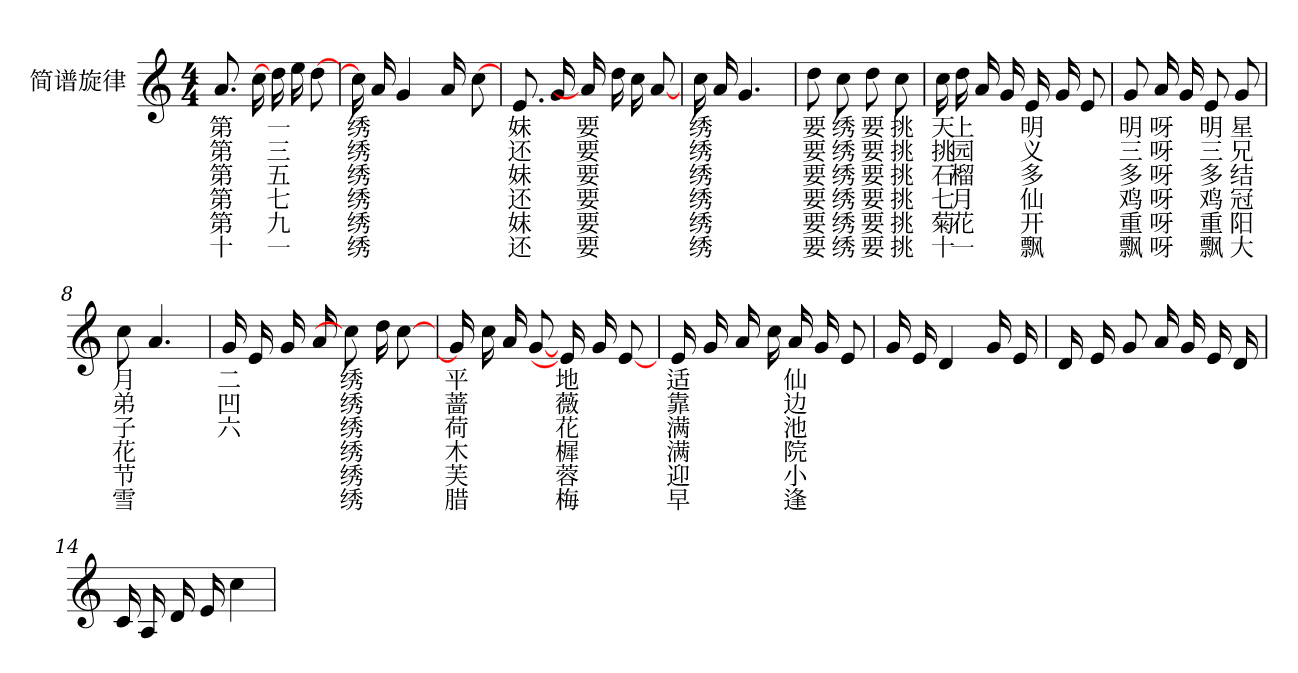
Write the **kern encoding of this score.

**kern	**text	**text	**text	**text	**text	**text
*part1	*part1	*part1	*part1	*part1	*part1	*part1
*staff1	*staff1	*staff1	*staff1	*staff1	*staff1	*staff1
*I"简谱旋律	*	*	*	*	*	*
*k[]	*	*	*	*	*	*
*M4/4	*	*	*	*	*	*
=1	=1	=1	=1	=1	=1	=1
8.a	第	第	第	第	第	十
16cc	.	.	.	.	.	.
16dd]	一	三	五	七	九	一
16ee	.	.	.	.	.	.
[8dd	.	.	.	.	.	.
=2	=2	=2	=2	=2	=2	=2
16cc]	绣	绣	绣	绣	绣	绣
16a	.	.	.	.	.	.
4g	.	.	.	.	.	.
16a	.	.	.	.	.	.
[8cc	.	.	.	.	.	.
=3	=3	=3	=3	=3	=3	=3
8.e	妹	还	妹	还	妺	还
16g	.	.	.	.	.	.
16a]	要	要	要	要	要	要
16dd	.	.	.	.	.	.
16cc	.	.	.	.	.	.
[8a	.	.	.	.	.	.
=4	=4	=4	=4	=4	=4	=4
16cc	绣	绣	绣	绣	绣	绣
16a	.	.	.	.	.	.
4.g	.	.	.	.	.	.
=5	=5	=5	=5	=5	=5	=5
8dd	要	要	要	要	要	要
8cc	绣	绣	绣	绣	绣	绣
8dd	要	要	要	要	要	要
8cc	挑	挑	挑	挑	挑	挑
=6	=6	=6	=6	=6	=6	=6
16cc	天	挑	石	七	菊	十
16dd	上	园	榴	月	花	一
16a	.	.	.	.	.	.
16g	.	.	.	.	.	.
16e	明	义	多	仙	开	飘
16g	.	.	.	.	.	.
8e	.	.	.	.	.	.
=7	=7	=7	=7	=7	=7	=7
8g	明	三	多	鸡	重	飘
16a	呀	呀	呀	呀	呀	呀
16g	.	.	.	.	.	.
8e	明	三	多	鸡	重	飘
8g	星	兄	结	冠	阳	大
=8	=8	=8	=8	=8	=8	=8
8cc	月	弟	子	花	节	雪
4.a	.	.	.	.	.	.
=9	=9	=9	=9	=9	=9	=9
16g	二	凹	六	.	.	.
16e	.	.	.	.	.	.
16g	.	.	.	.	.	.
16a	.	.	.	.	.	.
8cc]	绣	绣	绣	绣	绣	绣
16dd	.	.	.	.	.	.
!LO:N:vis=8	!	!	!	!	!	!
[8.cc	.	.	.	.	.	.
=10	=10	=10	=10	=10	=10	=10
16g]	平	蔷	荷	木	芙	腊
16cc	.	.	.	.	.	.
16a	.	.	.	.	.	.
[8g	.	.	.	.	.	.
16e]	地	薇	花	樨	蓉	梅
16g	.	.	.	.	.	.
!LO:N:vis=8	!	!	!	!	!	!
[8.e	.	.	.	.	.	.
=11	=11	=11	=11	=11	=11	=11
16e	适	靠	满	满	迎	早
16g	.	.	.	.	.	.
16a	.	.	.	.	.	.
16cc	.	.	.	.	.	.
16a	仙	边	池	院	小	逢
16g	.	.	.	.	.	.
8e	.	.	.	.	.	.
=12	=12	=12	=12	=12	=12	=12
16g	.	.	.	.	.	.
16e	.	.	.	.	.	.
4d	.	.	.	.	.	.
16g	.	.	.	.	.	.
16e	.	.	.	.	.	.
=13	=13	=13	=13	=13	=13	=13
16d	.	.	.	.	.	.
16e	.	.	.	.	.	.
8g	.	.	.	.	.	.
16a	.	.	.	.	.	.
16g	.	.	.	.	.	.
16e	.	.	.	.	.	.
16d	.	.	.	.	.	.
=14	=14	=14	=14	=14	=14	=14
16c	.	.	.	.	.	.
16A	.	.	.	.	.	.
16d	.	.	.	.	.	.
16e	.	.	.	.	.	.
4cc	.	.	.	.	.	.
=	=	=	=	=	=	=
*-	*-	*-	*-	*-	*-	*-
